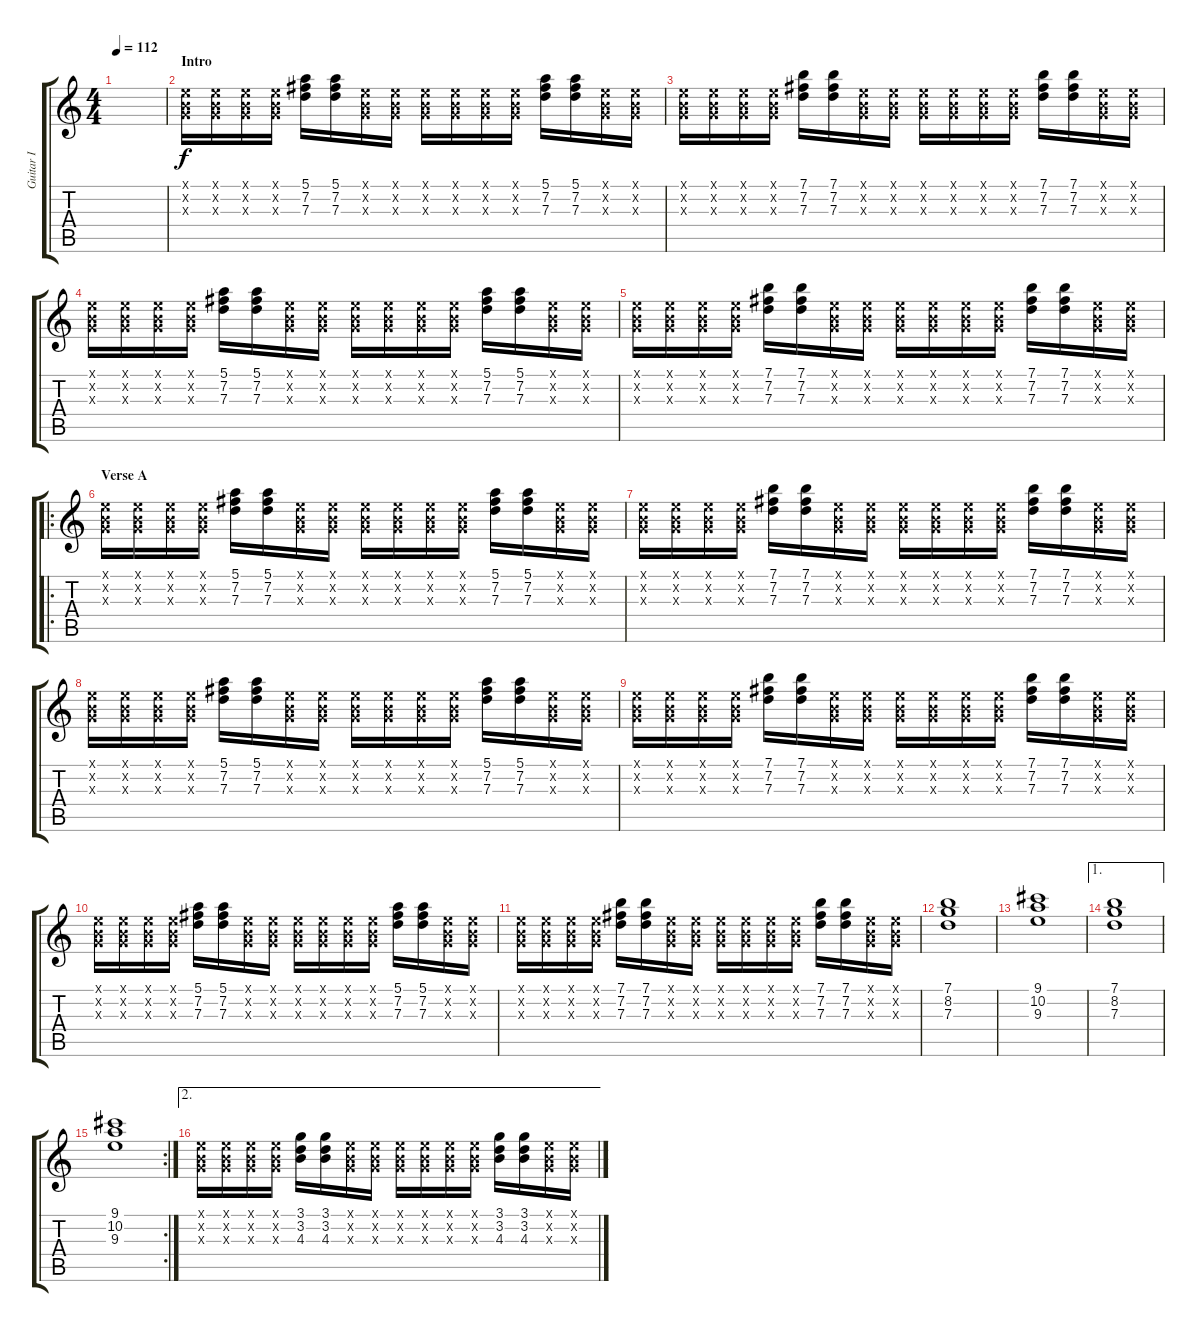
\track ("Guitar I" "Guitar I") {instrument distortionguitar}
\staff {score tabs}
\tuning (E4 B3 G3 D3 A2 E2) {hide}
\ts (4 4)
\tempo 112
\clef g2
\ks c
|
\section ("" "Intro")
(0.1{x} 0.2{x} 0.3{x}).16 (0.1{x} 0.2{x} 0.3{x}).16 (0.1{x} 0.2{x} 0.3{x}).16 (0.1{x} 0.2{x} 0.3{x}).16 (5.1 7.2 7.3).16 (5.1 7.2 7.3).16 (0.1{x} 0.2{x} 0.3{x}).16 (0.1{x} 0.2{x} 0.3{x}).16 (0.1{x} 0.2{x} 0.3{x}).16 (0.1{x} 0.2{x} 0.3{x}).16 (0.1{x} 0.2{x} 0.3{x}).16 (0.1{x} 0.2{x} 0.3{x}).16 (5.1 7.2 7.3).16 (5.1 7.2 7.3).16 (0.1{x} 0.2{x} 0.3{x}).16 (0.1{x} 0.2{x} 0.3{x}).16 |
(0.1{x} 0.2{x} 0.3{x}).16 (0.1{x} 0.2{x} 0.3{x}).16 (0.1{x} 0.2{x} 0.3{x}).16 (0.1{x} 0.2{x} 0.3{x}).16 (7.1 7.2 7.3).16 (7.1 7.2 7.3).16 (0.1{x} 0.2{x} 0.3{x}).16 (0.1{x} 0.2{x} 0.3{x}).16 (0.1{x} 0.2{x} 0.3{x}).16 (0.1{x} 0.2{x} 0.3{x}).16 (0.1{x} 0.2{x} 0.3{x}).16 (0.1{x} 0.2{x} 0.3{x}).16 (7.1 7.2 7.3).16 (7.1 7.2 7.3).16 (0.1{x} 0.2{x} 0.3{x}).16 (0.1{x} 0.2{x} 0.3{x}).16 |
(0.1{x} 0.2{x} 0.3{x}).16 (0.1{x} 0.2{x} 0.3{x}).16 (0.1{x} 0.2{x} 0.3{x}).16 (0.1{x} 0.2{x} 0.3{x}).16 (5.1 7.2 7.3).16 (5.1 7.2 7.3).16 (0.1{x} 0.2{x} 0.3{x}).16 (0.1{x} 0.2{x} 0.3{x}).16 (0.1{x} 0.2{x} 0.3{x}).16 (0.1{x} 0.2{x} 0.3{x}).16 (0.1{x} 0.2{x} 0.3{x}).16 (0.1{x} 0.2{x} 0.3{x}).16 (5.1 7.2 7.3).16 (5.1 7.2 7.3).16 (0.1{x} 0.2{x} 0.3{x}).16 (0.1{x} 0.2{x} 0.3{x}).16 |
(0.1{x} 0.2{x} 0.3{x}).16 (0.1{x} 0.2{x} 0.3{x}).16 (0.1{x} 0.2{x} 0.3{x}).16 (0.1{x} 0.2{x} 0.3{x}).16 (7.1 7.2 7.3).16 (7.1 7.2 7.3).16 (0.1{x} 0.2{x} 0.3{x}).16 (0.1{x} 0.2{x} 0.3{x}).16 (0.1{x} 0.2{x} 0.3{x}).16 (0.1{x} 0.2{x} 0.3{x}).16 (0.1{x} 0.2{x} 0.3{x}).16 (0.1{x} 0.2{x} 0.3{x}).16 (7.1 7.2 7.3).16 (7.1 7.2 7.3).16 (0.1{x} 0.2{x} 0.3{x}).16 (0.1{x} 0.2{x} 0.3{x}).16 |
\ro
\section ("" "Verse A")
(0.1{x} 0.2{x} 0.3{x}).16 (0.1{x} 0.2{x} 0.3{x}).16 (0.1{x} 0.2{x} 0.3{x}).16 (0.1{x} 0.2{x} 0.3{x}).16 (5.1 7.2 7.3).16 (5.1 7.2 7.3).16 (0.1{x} 0.2{x} 0.3{x}).16 (0.1{x} 0.2{x} 0.3{x}).16 (0.1{x} 0.2{x} 0.3{x}).16 (0.1{x} 0.2{x} 0.3{x}).16 (0.1{x} 0.2{x} 0.3{x}).16 (0.1{x} 0.2{x} 0.3{x}).16 (5.1 7.2 7.3).16 (5.1 7.2 7.3).16 (0.1{x} 0.2{x} 0.3{x}).16 (0.1{x} 0.2{x} 0.3{x}).16 |
(0.1{x} 0.2{x} 0.3{x}).16 (0.1{x} 0.2{x} 0.3{x}).16 (0.1{x} 0.2{x} 0.3{x}).16 (0.1{x} 0.2{x} 0.3{x}).16 (7.1 7.2 7.3).16 (7.1 7.2 7.3).16 (0.1{x} 0.2{x} 0.3{x}).16 (0.1{x} 0.2{x} 0.3{x}).16 (0.1{x} 0.2{x} 0.3{x}).16 (0.1{x} 0.2{x} 0.3{x}).16 (0.1{x} 0.2{x} 0.3{x}).16 (0.1{x} 0.2{x} 0.3{x}).16 (7.1 7.2 7.3).16 (7.1 7.2 7.3).16 (0.1{x} 0.2{x} 0.3{x}).16 (0.1{x} 0.2{x} 0.3{x}).16 |
(0.1{x} 0.2{x} 0.3{x}).16 (0.1{x} 0.2{x} 0.3{x}).16 (0.1{x} 0.2{x} 0.3{x}).16 (0.1{x} 0.2{x} 0.3{x}).16 (5.1 7.2 7.3).16 (5.1 7.2 7.3).16 (0.1{x} 0.2{x} 0.3{x}).16 (0.1{x} 0.2{x} 0.3{x}).16 (0.1{x} 0.2{x} 0.3{x}).16 (0.1{x} 0.2{x} 0.3{x}).16 (0.1{x} 0.2{x} 0.3{x}).16 (0.1{x} 0.2{x} 0.3{x}).16 (5.1 7.2 7.3).16 (5.1 7.2 7.3).16 (0.1{x} 0.2{x} 0.3{x}).16 (0.1{x} 0.2{x} 0.3{x}).16 |
(0.1{x} 0.2{x} 0.3{x}).16 (0.1{x} 0.2{x} 0.3{x}).16 (0.1{x} 0.2{x} 0.3{x}).16 (0.1{x} 0.2{x} 0.3{x}).16 (7.1 7.2 7.3).16 (7.1 7.2 7.3).16 (0.1{x} 0.2{x} 0.3{x}).16 (0.1{x} 0.2{x} 0.3{x}).16 (0.1{x} 0.2{x} 0.3{x}).16 (0.1{x} 0.2{x} 0.3{x}).16 (0.1{x} 0.2{x} 0.3{x}).16 (0.1{x} 0.2{x} 0.3{x}).16 (7.1 7.2 7.3).16 (7.1 7.2 7.3).16 (0.1{x} 0.2{x} 0.3{x}).16 (0.1{x} 0.2{x} 0.3{x}).16 |
(0.1{x} 0.2{x} 0.3{x}).16 (0.1{x} 0.2{x} 0.3{x}).16 (0.1{x} 0.2{x} 0.3{x}).16 (0.1{x} 0.2{x} 0.3{x}).16 (5.1 7.2 7.3).16 (5.1 7.2 7.3).16 (0.1{x} 0.2{x} 0.3{x}).16 (0.1{x} 0.2{x} 0.3{x}).16 (0.1{x} 0.2{x} 0.3{x}).16 (0.1{x} 0.2{x} 0.3{x}).16 (0.1{x} 0.2{x} 0.3{x}).16 (0.1{x} 0.2{x} 0.3{x}).16 (5.1 7.2 7.3).16 (5.1 7.2 7.3).16 (0.1{x} 0.2{x} 0.3{x}).16 (0.1{x} 0.2{x} 0.3{x}).16 |
(0.1{x} 0.2{x} 0.3{x}).16 (0.1{x} 0.2{x} 0.3{x}).16 (0.1{x} 0.2{x} 0.3{x}).16 (0.1{x} 0.2{x} 0.3{x}).16 (7.1 7.2 7.3).16 (7.1 7.2 7.3).16 (0.1{x} 0.2{x} 0.3{x}).16 (0.1{x} 0.2{x} 0.3{x}).16 (0.1{x} 0.2{x} 0.3{x}).16 (0.1{x} 0.2{x} 0.3{x}).16 (0.1{x} 0.2{x} 0.3{x}).16 (0.1{x} 0.2{x} 0.3{x}).16 (7.1 7.2 7.3).16 (7.1 7.2 7.3).16 (0.1{x} 0.2{x} 0.3{x}).16 (0.1{x} 0.2{x} 0.3{x}).16 |
(7.1 8.2 7.3).1 |
(9.1 10.2 9.3).1 |
\ae 1
(7.1 8.2 7.3).1 |
\rc 2
(9.1 10.2 9.3).1 |
\ae 2
(0.1{x} 0.2{x} 0.3{x}).16 (0.1{x} 0.2{x} 0.3{x}).16 (0.1{x} 0.2{x} 0.3{x}).16 (0.1{x} 0.2{x} 0.3{x}).16 (3.1 3.2 4.3).16 (3.1 3.2 4.3).16 (0.1{x} 0.2{x} 0.3{x}).16 (0.1{x} 0.2{x} 0.3{x}).16 (0.1{x} 0.2{x} 0.3{x}).16 (0.1{x} 0.2{x} 0.3{x}).16 (0.1{x} 0.2{x} 0.3{x}).16 (0.1{x} 0.2{x} 0.3{x}).16 (3.1 3.2 4.3).16 (3.1 3.2 4.3).16 (0.1{x} 0.2{x} 0.3{x}).16 (0.1{x} 0.2{x} 0.3{x}).16
